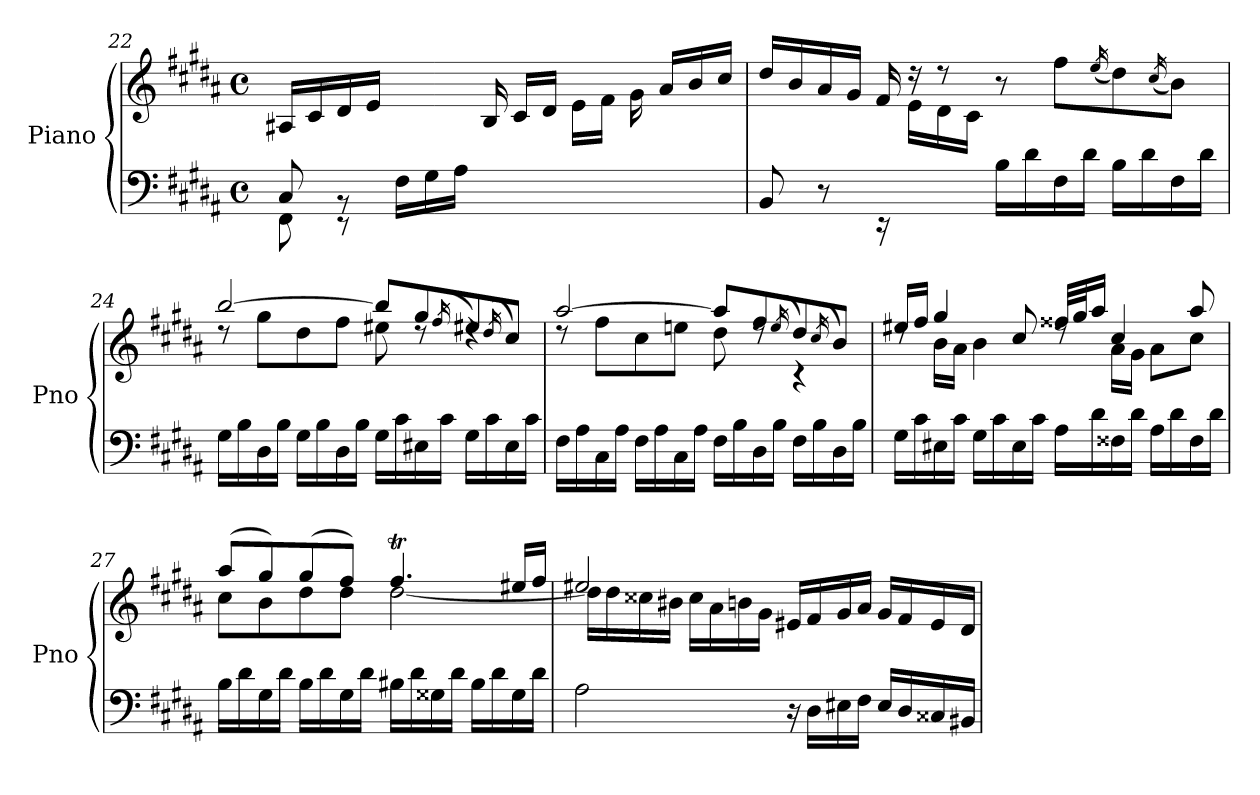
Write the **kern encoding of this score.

**kern	**kern
*part1	*part1
*staff2	*staff1
*I"Piano	*
*I'Pno	*
!!LO:LB:g=z
*clefF4	*clefG2
*k[f#c#g#d#a#]	*k[f#c#g#d#a#]
*M4/4	*M4/4
*met(c)	*met(c)
=22	=22
*^	*^
8C#/	8FF#\	16A#X/LL	8ryy
.	.	16c#/	.
*	*	*v	*v
8rBB	8r	16d#/
.	.	16e/JJ
16F#\LL	2.ryy	8.ryy
16G#\	.	.
16A#\JJ	.	.
8.ryy	.	16B/
.	.	16c#/LL
.	.	16d#/JJ
*	*	*^
8.ryy	.	8.ryy	16e\LL
.	.	.	16f#\JJ
.	.	.	16g#\
8.ryy	.	16a#/LL	8.ryy
.	.	16b/	.
.	.	16cc#/JJ	.
*v	*v	*	*
=23	=23	=23
8BB/	16dd#/LL	16ryy
*	*v	*v
.	16b/
8r	16a#/
.	16g#/JJ
16rEE	16f#/
*	*^
8.ryy	16rdd	16e\LL
.	8rdd	16d#\
.	.	16c#\JJ
16B\LL	8r	2ryy
16d#\	.	.
16F#\	8ff#\L	.
16d#\JJ	.	.
.	(16qee/	.
16B\LL	8dd#\)	.
16d#\	.	.
.	(16qcc#/	.
16F#\	8b\J)	.
16d#\JJ	.	.
=24	=24	=24
16G#\LL	[2bb/	8rdd
16B\	.	.
16D#\	.	8gg#\L
16B\JJ	.	.
16G#\LL	.	8dd#\
16B\	.	.
16D#\	.	8ff#\J
16B\JJ	.	.
16G#\LL	8bb/L]	8ee#X\
16c#\	.	.
16E#X\	8gg#/	8rdd
16c#\JJ	.	.
.	(>16qff#/	.
16G#\LL	8ee#X/)	4rdd
16c#\	.	.
.	(>16qdd#/	.
16E#\	8cc#/J)	.
16c#\JJ	.	.
!!LO:LB:g=z	!!
=25	=25	=25
16F#\LL	[2aa#/	8rdd
16A#\	.	.
16C#\	.	8ff#\L
16A#\JJ	.	.
16F#\LL	.	8cc#\
16A#\	.	.
16C#\	.	8een\J
16A#\JJ	.	.
16F#\LL	8aa#/L]	8dd#\
16B\	.	.
16D#\	8ff#/	8rdd
16B\JJ	.	.
.	(>16qee/	.
16F#\LL	8dd#/)	4r
16B\	.	.
.	(>16qcc#/	.
16D#\	8b/J)	.
16B\JJ	.	.
=26	=26	=26
16G#\LL	16ee#X/LL	8rdd
16c#\	16ff#/JJ	.
16E#X\	4gg#/	16b\LL
16c#\JJ	.	16a#\JJ
16G#\LL	.	4b\
16c#\	.	.
16E#\	8cc#/	.
16c#\JJ	.	.
16A#\LL	32ff##X/LLL	8rdd
.	32gg#/J	.
16d#\	16aa#/JJ	.
16F##X\	4cc#/	16a#\LL
16d#\JJ	.	16g#\JJ
16A#\LL	.	8a#\L
16d#\	.	.
16F##\	8aa#/	8cc#\J
16d#\JJ	.	.
=27	=27	=27
16B\LL	(8aa#/L	8cc#\L
16d#\	.	.
16G#\	8gg#/)	8b\
16d#\JJ	.	.
16B\LL	(8gg#/	8dd#\
16d#\	.	.
16G#\	8ff#/J)	8dd#\J
16d#\JJ	.	.
16B#X\LL	4.ff#T/	[2dd#\
16d#\	.	.
16G##X\	.	.
16d#\JJ	.	.
16B#\LL	.	.
16d#\	.	.
16G##\	16ee#X/LL	.
16d#\JJ	16ff#/JJ	.
!!LO:LB:g=z	!!
=28	=28	=28
2A#\	2ee#X/	16dd#\LL]
.	.	16dd#\
.	.	16cc##X\
.	.	16b#X\JJ
.	.	16cc##\LL
.	.	16a#\
.	.	16bn\
.	.	16g#\JJ
16r	16e#X/LL	2ryy
16D#\LL	16f#/	.
16E#X\	16g#/	.
16F#\JJ	16a#/JJ	.
16E#/LL	16g#/LL	.
16D#/	16f#/	.
16C##X/	16e#/	.
16BB#X/JJ	16d#/JJ	.
*	*v	*v
=	=
*-	*-
